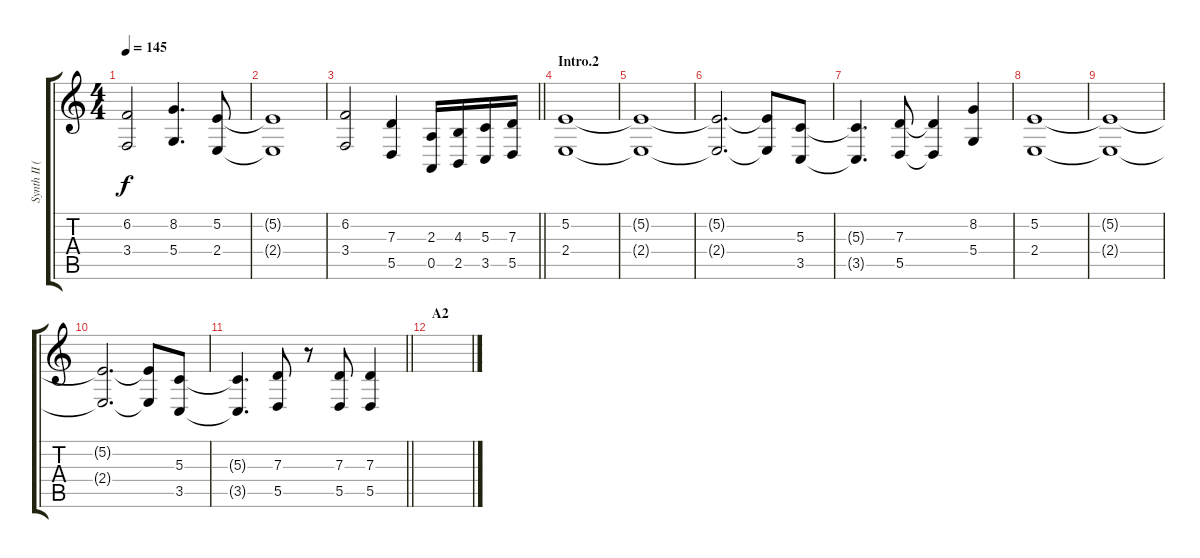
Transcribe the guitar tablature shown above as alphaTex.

\track ("Synth II (Kotobuki Tsumugi)" "Synth II (") {instrument stringensemble1}
\staff {score tabs}
\tuning (E4 B3 G3 D3 A2 E2) {hide}
\ts (4 4)
\tempo 145
\clef g2
\ks c
(6.2 3.4).2{dy f} (8.2 5.4).4{d} (5.2 2.4).8 |
(5.2{t} 2.4{t}).1 |
\barLineRight lightlight
(6.2 3.4).2 (7.3 5.5).4 (2.3 0.5).16 (4.3 2.5).16 (5.3 3.5).16 (7.3 5.5).16 |
\section ("" "Intro.2")
(5.2 2.4).1 |
(5.2{t} 2.4{t}).1 |
(5.2{t} 2.4{t}).2{d} (5.2{t} 2.4{t}).8 (5.3 3.5).8 |
(5.3{t} 3.5{t}).4{d} (7.3 5.5).8 (7.3{t} 5.5{t}).4 (8.2 5.4).4 |
(5.2 2.4).1 |
(5.2{t} 2.4{t}).1 |
(5.2{t} 2.4{t}).2{d} (5.2{t} 2.4{t}).8 (5.3 3.5).8 |
\barLineRight lightlight
(5.3{t} 3.5{t}).4{d} (7.3 5.5).8 r.8 (7.3 5.5).8 (7.3 5.5).4 |
\section ("" "A2")
